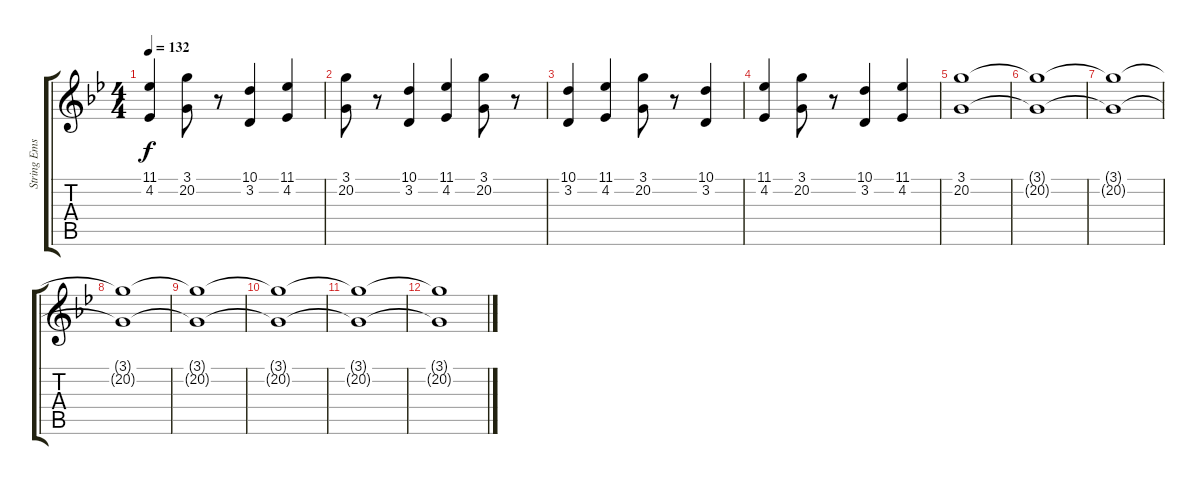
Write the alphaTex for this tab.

\track ("String Emsemble" "String Ems") {instrument stringensemble1}
\staff {score tabs}
\tuning (E4 B3 G3 D3 A2 E2) {hide}
\ts (4 4)
\tempo 132
\clef g2
\ks bb
(11.1 4.2).4{dy f} (3.1 20.2).8 r.8 (10.1 3.2).4 (11.1 4.2).4 |
(3.1 20.2).8 r.8 (10.1 3.2).4 (11.1 4.2).4 (3.1 20.2).8 r.8 |
(10.1 3.2).4 (11.1 4.2).4 (3.1 20.2).8 r.8 (10.1 3.2).4 |
(11.1 4.2).4 (3.1 20.2).8 r.8 (10.1 3.2).4 (11.1 4.2).4 |
(3.1 20.2).1{volume 0} |
(3.1{t} 20.2{t}).1 |
(3.1{t} 20.2{t}).1 |
(3.1{t} 20.2{t}).1 |
(3.1{t} 20.2{t}).1 |
(3.1{t} 20.2{t}).1 |
(3.1{t} 20.2{t}).1 |
(3.1{t} 20.2{t}).1
